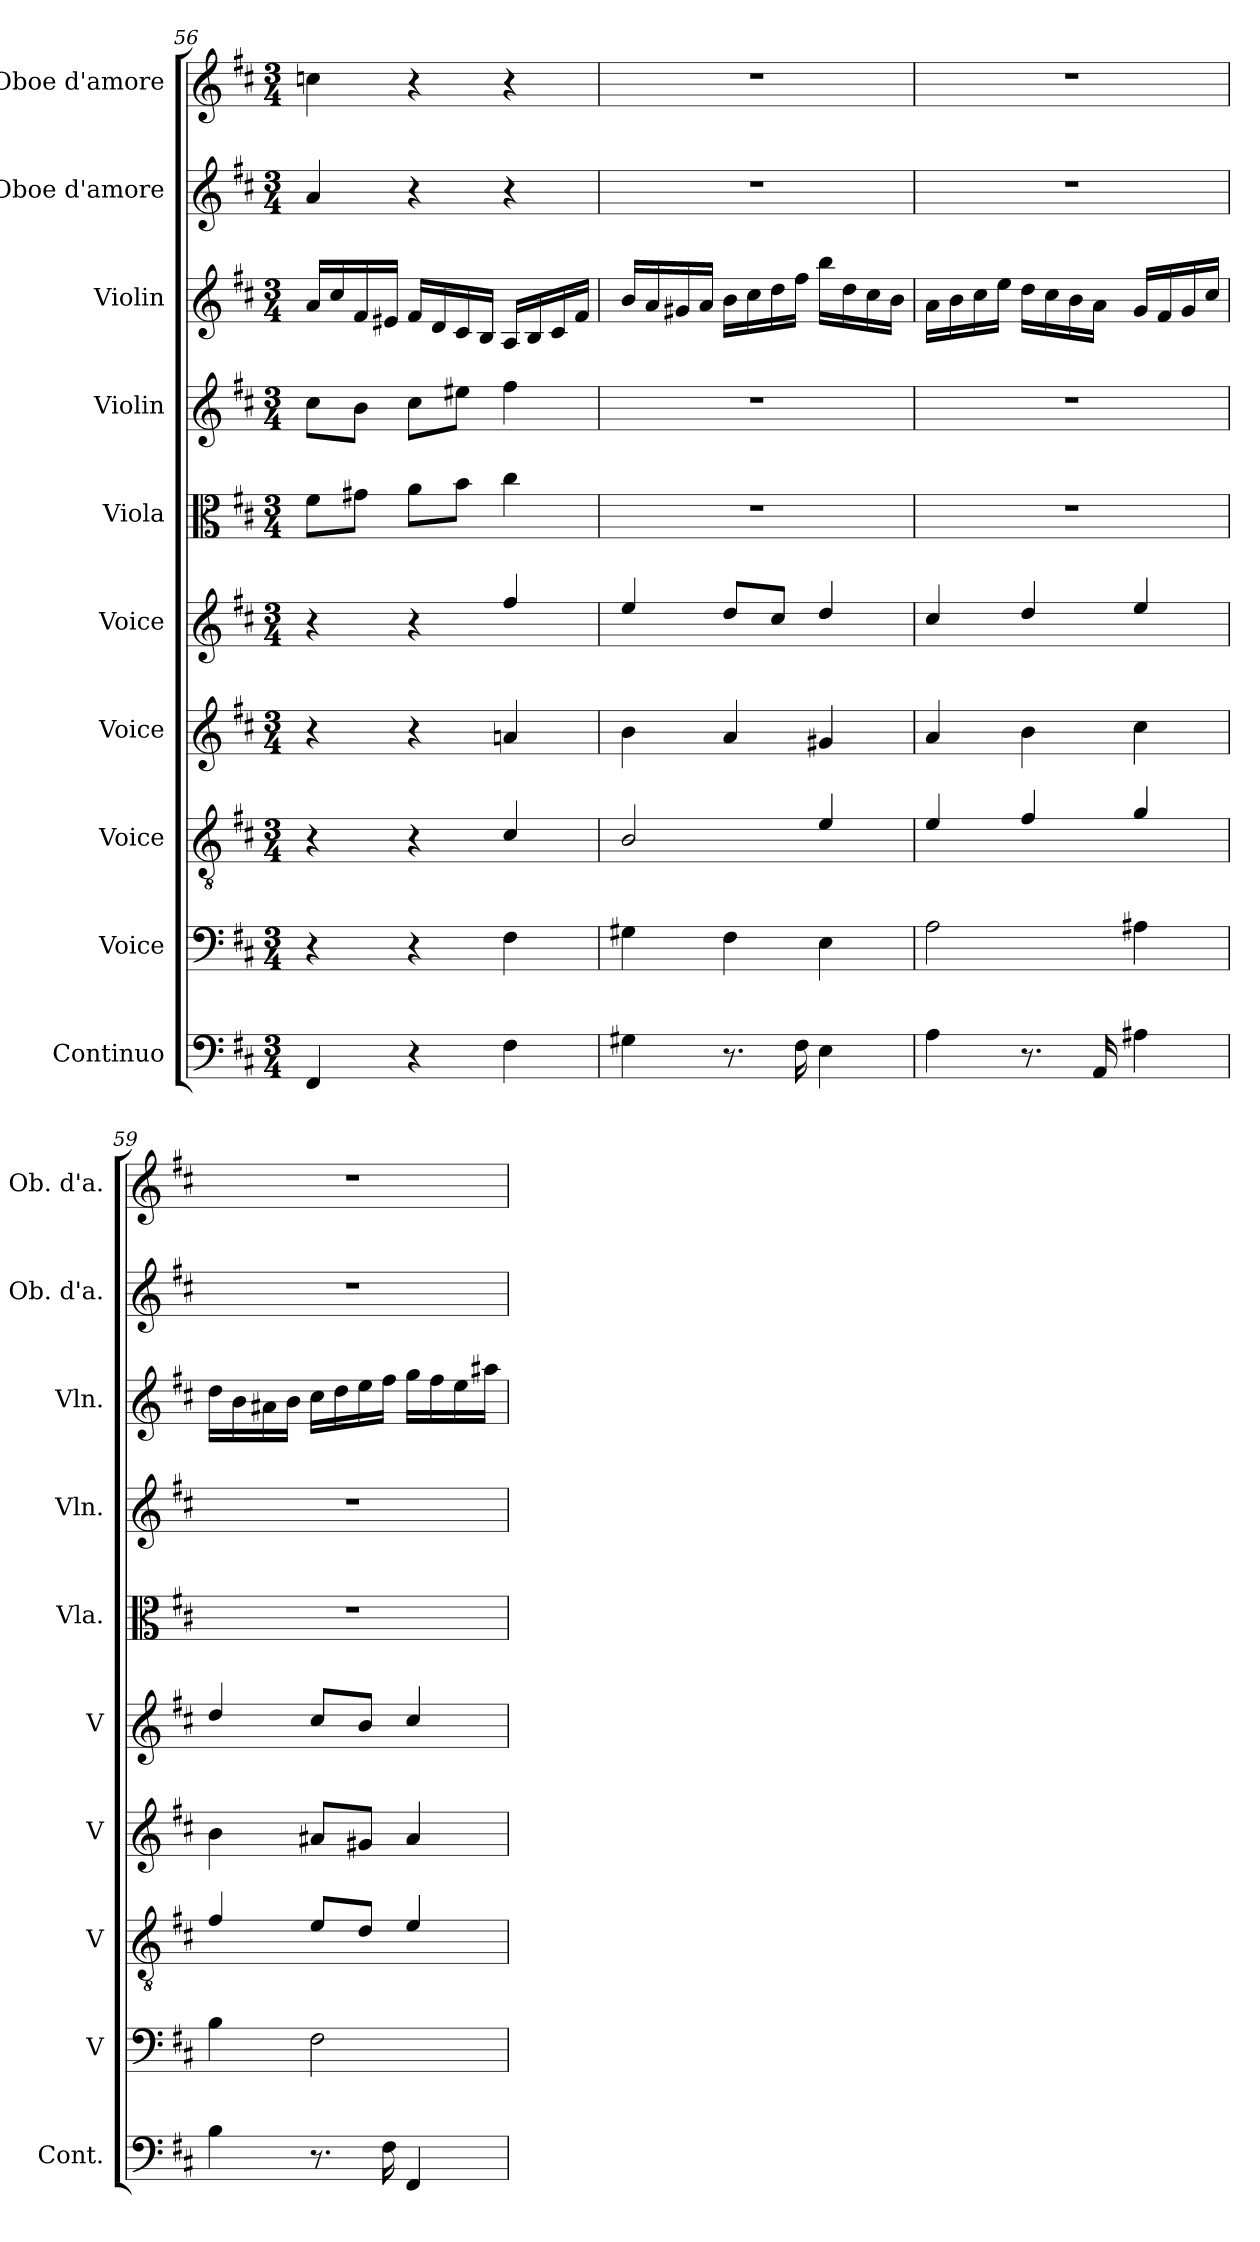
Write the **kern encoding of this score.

**kern	**kern	**kern	**kern	**kern	**kern	**kern	**kern	**kern	**kern
*part10	*part9	*part8	*part7	*part6	*part5	*part4	*part3	*part2	*part1
*staff10	*staff9	*staff8	*staff7	*staff6	*staff5	*staff4	*staff3	*staff2	*staff1
*I"Continuo	*I"Voice	*I"Voice	*I"Voice	*I"Voice	*I"Viola	*I"Violin	*I"Violin	*I"Oboe d'amore	*I"Oboe d'amore
*I'Cont.	*I'V	*I'V	*I'V	*I'V	*I'Vla.	*I'Vln.	*I'Vln.	*I'Ob. d'a.	*I'Ob. d'a.
*clefF4	*clefF4	*clefGv2	*clefG2	*clefG2	*clefC3	*clefG2	*clefG2	*clefG2	*clefG2
*ITrd7c12	*	*	*	*	*	*	*	*ITrd2c3	*ITrd2c3
*k[f#c#]	*k[f#c#]	*k[f#c#]	*k[f#c#]	*k[f#c#]	*k[f#c#]	*k[f#c#]	*k[f#c#]	*k[f#c#g#d#a#]	*k[f#c#g#d#a#]
*M3/4	*M3/4	*M3/4	*M3/4	*M3/4	*M3/4	*M3/4	*M3/4	*M3/4	*M3/4
=56	=56	=56	=56	=56	=56	=56	=56	=56	=56
4FFF#/	4r	4r	4r	4r	8f#\L	8cc#\L	16a/LL	4f#/	4an\
.	.	.	.	.	.	.	16cc#/	.	.
.	.	.	.	.	8g#X\J	8b\J	16f#/	.	.
.	.	.	.	.	.	.	16e#X/JJ	.	.
4r	4r	4r	4r	4r	8a\L	8cc#\L	16f#/LL	4r	4r
.	.	.	.	.	.	.	16d/	.	.
.	.	.	.	.	8b\J	8ee#X\J	16c#/	.	.
.	.	.	.	.	.	.	16B/JJ	.	.
4FF#\	4F#\	4c#/	4an/	4ff#/	4cc#\	4ff#\	16A/LL	4r	4r
.	.	.	.	.	.	.	16B/	.	.
.	.	.	.	.	.	.	16c#/	.	.
.	.	.	.	.	.	.	16f#/JJ	.	.
=57	=57	=57	=57	=57	=57	=57	=57	=57	=57
4GG#X\	4G#X\	2B/	4b\	4ee/	2.r	2.r	16b/LL	2.r	2.r
.	.	.	.	.	.	.	16a/	.	.
.	.	.	.	.	.	.	16g#X/	.	.
.	.	.	.	.	.	.	16a/JJ	.	.
8.r	4F#\	.	4a/	8dd/L	.	.	16b\LL	.	.
.	.	.	.	.	.	.	16cc#\	.	.
.	.	.	.	8cc#/J	.	.	16dd\	.	.
16FF#\	.	.	.	.	.	.	16ff#\JJ	.	.
4EE\	4E\	4e/	4g#X/	4dd/	.	.	16bb\LL	.	.
.	.	.	.	.	.	.	16dd\	.	.
.	.	.	.	.	.	.	16cc#\	.	.
.	.	.	.	.	.	.	16b\JJ	.	.
!!LO:PB:g=z
=58	=58	=58	=58	=58	=58	=58	=58	=58	=58
4AA\	2A\	4e/	4a/	4cc#/	2.r	2.r	16a\LL	2.r	2.r
.	.	.	.	.	.	.	16b\	.	.
.	.	.	.	.	.	.	16cc#\	.	.
.	.	.	.	.	.	.	16ee\JJ	.	.
8.r	.	4f#/	4b\	4dd/	.	.	16dd\LL	.	.
.	.	.	.	.	.	.	16cc#\	.	.
.	.	.	.	.	.	.	16b\	.	.
16AAA/	.	.	.	.	.	.	16a\JJ	.	.
4AA#X\	4A#X\	4g/	4cc#\	4ee/	.	.	16g/LL	.	.
.	.	.	.	.	.	.	16f#/	.	.
.	.	.	.	.	.	.	16g/	.	.
.	.	.	.	.	.	.	16cc#/JJ	.	.
=59	=59	=59	=59	=59	=59	=59	=59	=59	=59
4BB\	4B\	4f#/	4b\	4dd/	2.r	2.r	16dd\LL	2.r	2.r
.	.	.	.	.	.	.	16b\	.	.
.	.	.	.	.	.	.	16a#X\	.	.
.	.	.	.	.	.	.	16b\JJ	.	.
8.r	2F#\	8e/L	8a#X/L	8cc#/L	.	.	16cc#\LL	.	.
.	.	.	.	.	.	.	16dd\	.	.
.	.	8d/J	8g#X/J	8b/J	.	.	16ee\	.	.
16FF#\	.	.	.	.	.	.	16ff#\JJ	.	.
4FFF#/	.	4e/	4a#/	4cc#/	.	.	16gg\LL	.	.
.	.	.	.	.	.	.	16ff#\	.	.
.	.	.	.	.	.	.	16ee\	.	.
.	.	.	.	.	.	.	16aa#X\JJ	.	.
=	=	=	=	=	=	=	=	=	=
*-	*-	*-	*-	*-	*-	*-	*-	*-	*-
